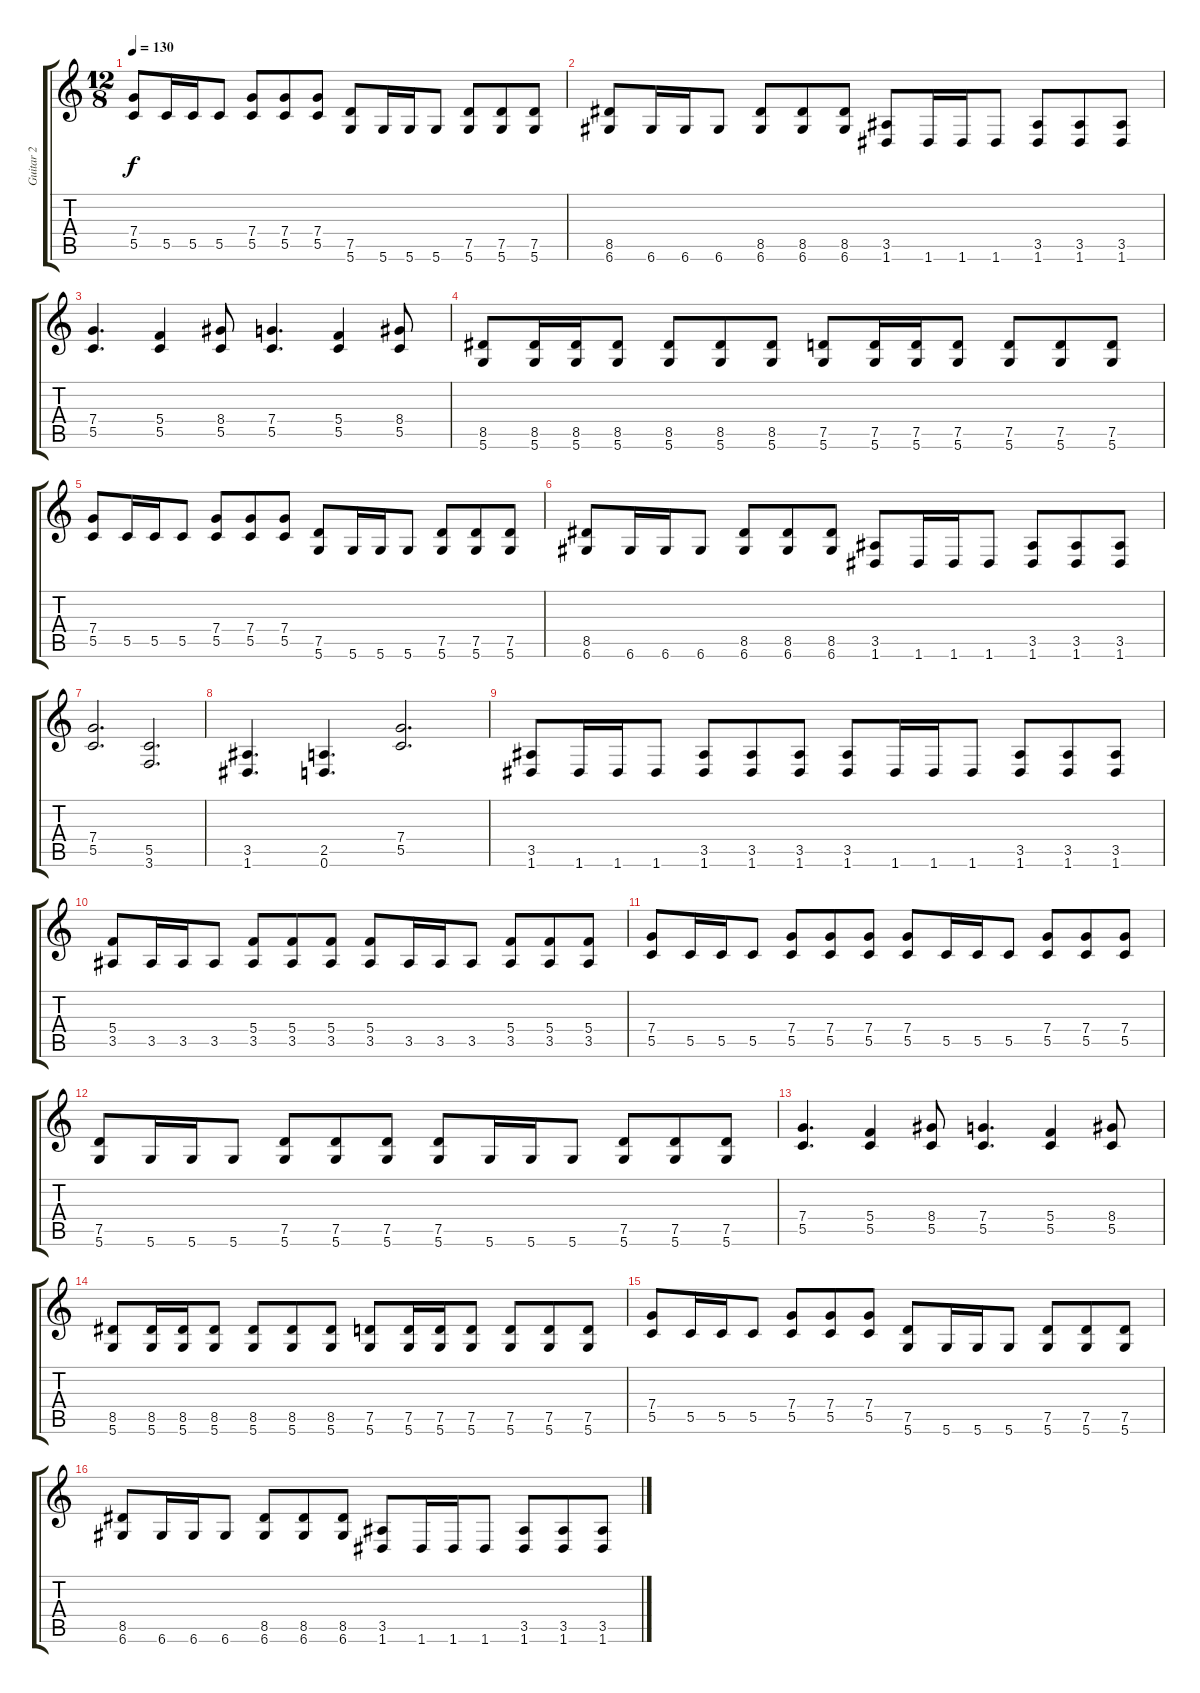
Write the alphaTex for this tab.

\track ("Guitar 2" "Guitar 2") {instrument distortionguitar}
\staff {score tabs}
\tuning (D4 A3 F3 C3 G2 D2) {hide}
\ts (12 8)
\tempo 130
\clef g2
\ks c
(7.4 5.5).8{dy f instrument distortionguitar} 5.5.16 5.5.16 5.5.8 (7.4 5.5).8 (7.4 5.5).8 (7.4 5.5).8 (7.5 5.6).8 5.6.16 5.6.16 5.6.8 (7.5 5.6).8 (7.5 5.6).8 (7.5 5.6).8 |
(8.5 6.6).8 6.6.16 6.6.16 6.6.8 (8.5 6.6).8 (8.5 6.6).8 (8.5 6.6).8 (3.5 1.6).8 1.6.16 1.6.16 1.6.8 (3.5 1.6).8 (3.5 1.6).8 (3.5 1.6).8 |
(7.4 5.5).4{d} (5.4 5.5).4 (8.4 5.5).8 (7.4 5.5).4{d} (5.4 5.5).4 (8.4 5.5).8 |
(8.5 5.6).8 (8.5 5.6).16 (8.5 5.6).16 (8.5 5.6).8 (8.5 5.6).8 (8.5 5.6).8 (8.5 5.6).8 (7.5 5.6).8 (7.5 5.6).16 (7.5 5.6).16 (7.5 5.6).8 (7.5 5.6).8 (7.5 5.6).8 (7.5 5.6).8 |
(7.4 5.5).8 5.5.16 5.5.16 5.5.8 (7.4 5.5).8 (7.4 5.5).8 (7.4 5.5).8 (7.5 5.6).8 5.6.16 5.6.16 5.6.8 (7.5 5.6).8 (7.5 5.6).8 (7.5 5.6).8 |
(8.5 6.6).8 6.6.16 6.6.16 6.6.8 (8.5 6.6).8 (8.5 6.6).8 (8.5 6.6).8 (3.5 1.6).8 1.6.16 1.6.16 1.6.8 (3.5 1.6).8 (3.5 1.6).8 (3.5 1.6).8 |
(7.4 5.5).2{d} (5.5 3.6).2{d} |
(3.5 1.6).4{d} (2.5 0.6).4{d} (7.4 5.5).2{d} |
(3.5 1.6).8 1.6.16 1.6.16 1.6.8 (3.5 1.6).8 (3.5 1.6).8 (3.5 1.6).8 (3.5 1.6).8 1.6.16 1.6.16 1.6.8 (3.5 1.6).8 (3.5 1.6).8 (3.5 1.6).8 |
(5.4 3.5).8 3.5.16 3.5.16 3.5.8 (5.4 3.5).8 (5.4 3.5).8 (5.4 3.5).8 (5.4 3.5).8 3.5.16 3.5.16 3.5.8 (5.4 3.5).8 (5.4 3.5).8 (5.4 3.5).8 |
(7.4 5.5).8 5.5.16 5.5.16 5.5.8 (7.4 5.5).8 (7.4 5.5).8 (7.4 5.5).8 (7.4 5.5).8 5.5.16 5.5.16 5.5.8 (7.4 5.5).8 (7.4 5.5).8 (7.4 5.5).8 |
(7.5 5.6).8 5.6.16 5.6.16 5.6.8 (7.5 5.6).8 (7.5 5.6).8 (7.5 5.6).8 (7.5 5.6).8 5.6.16 5.6.16 5.6.8 (7.5 5.6).8 (7.5 5.6).8 (7.5 5.6).8 |
(7.4 5.5).4{d} (5.4 5.5).4 (8.4 5.5).8 (7.4 5.5).4{d} (5.4 5.5).4 (8.4 5.5).8 |
(8.5 5.6).8 (8.5 5.6).16 (8.5 5.6).16 (8.5 5.6).8 (8.5 5.6).8 (8.5 5.6).8 (8.5 5.6).8 (7.5 5.6).8 (7.5 5.6).16 (7.5 5.6).16 (7.5 5.6).8 (7.5 5.6).8 (7.5 5.6).8 (7.5 5.6).8 |
(7.4 5.5).8 5.5.16 5.5.16 5.5.8 (7.4 5.5).8 (7.4 5.5).8 (7.4 5.5).8 (7.5 5.6).8 5.6.16 5.6.16 5.6.8 (7.5 5.6).8 (7.5 5.6).8 (7.5 5.6).8 |
(8.5 6.6).8 6.6.16 6.6.16 6.6.8 (8.5 6.6).8 (8.5 6.6).8 (8.5 6.6).8 (3.5 1.6).8 1.6.16 1.6.16 1.6.8 (3.5 1.6).8 (3.5 1.6).8 (3.5 1.6).8
